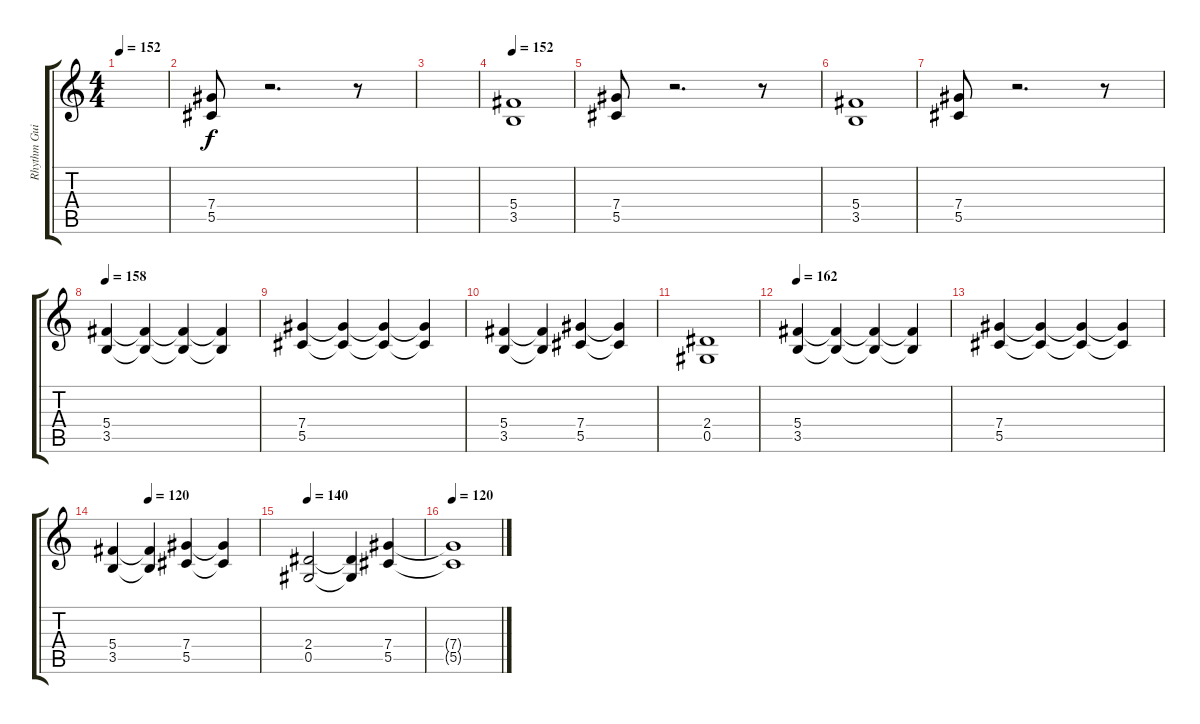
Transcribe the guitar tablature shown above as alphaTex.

\track ("Rhythm Guitar" "Rhythm Gui") {instrument distortionguitar}
\staff {score tabs}
\tuning (Eb4 Bb3 Gb3 Db3 Ab2 Eb2) {hide}
\ts (4 4)
\tempo 152
\clef g2
\ks c
|
(7.4 5.5).8{volume 16 balance 8} r.2{d} r.8 |
|
\tempo 152
(5.4 3.5).1 |
(7.4 5.5).8{volume 16 balance 8} r.2{d} r.8 |
(5.4 3.5).1 |
(7.4 5.5).8{volume 16 balance 8} r.2{d} r.8 |
\tempo 162
\tempo 158
(5.4 3.5).4{volume 16} (5.4{t} 3.5{t}).4 (5.4{t} 3.5{t}).4 (5.4{t} 3.5{t}).4 |
(7.4 5.5).4 (7.4{t} 5.5{t}).4 (7.4{t} 5.5{t}).4 (7.4{t} 5.5{t}).4 |
(5.4 3.5).4 (5.4{t} 3.5{t}).4 (7.4 5.5).4 (7.4{t} 5.5{t}).4 |
(2.4 0.5).1 |
\tempo 162
(5.4 3.5).4{volume 16} (5.4{t} 3.5{t}).4 (5.4{t} 3.5{t}).4 (5.4{t} 3.5{t}).4 |
(7.4 5.5).4 (7.4{t} 5.5{t}).4 (7.4{t} 5.5{t}).4 (7.4{t} 5.5{t}).4 |
\tempo (120 0.25)
(5.4 3.5).4 (5.4{t} 3.5{t}).4 (7.4 5.5).4 (7.4{t} 5.5{t}).4 |
\tempo 140
(2.4 0.5).2 (2.4{t} 0.5{t}).4 (7.4 5.5).4 |
\tempo 120
(7.4{t} 5.5{t}).1
